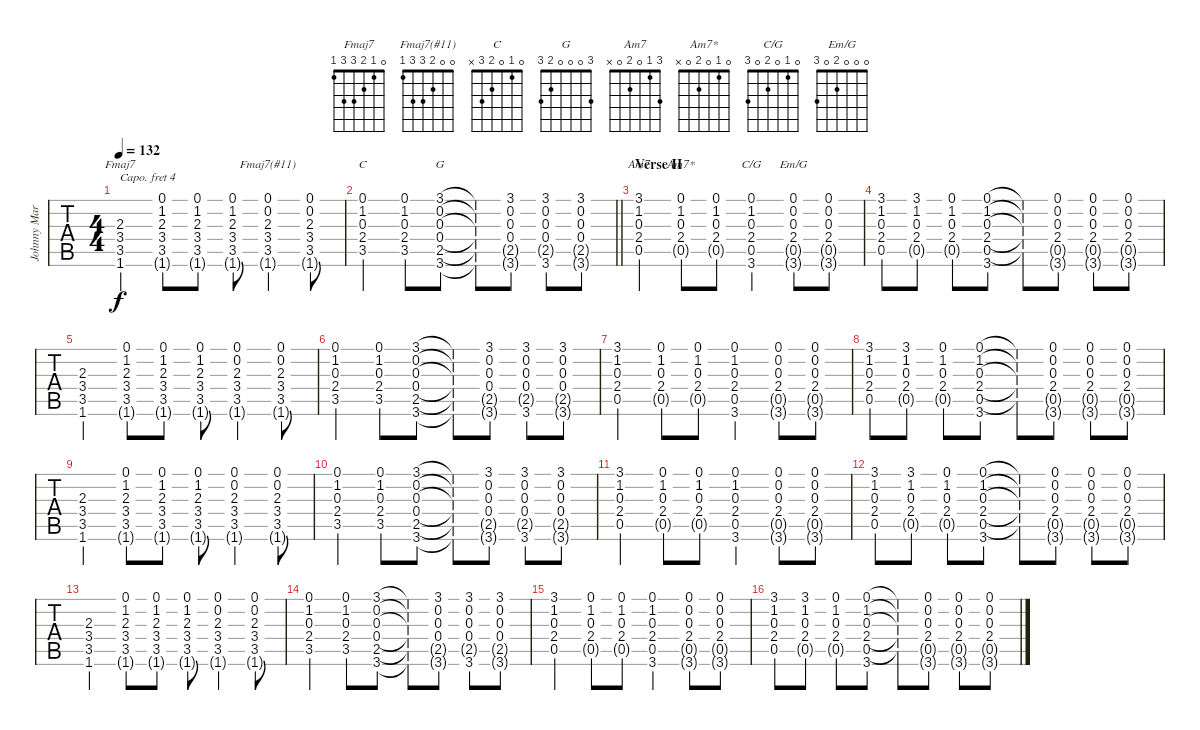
\track ("Johnny Marr's rhythm guitar" "Johnny Mar") {instrument electricguitarclean}
\staff {tabs}
\capo 4
\tuning (E4 B3 G3 D3 A2 E2) {hide}
\chord ("Fmaj7" 0 1 2 3 3 1)
\chord ("Fmaj7(#11)" 0 0 2 3 3 1)
\chord ("C" 0 1 0 2 3 x)
\chord ("G" 3 0 0 0 2 3)
\chord ("Am7" 3 1 0 2 0 x)
\chord ("Am7*" 0 1 0 2 0 x)
\chord ("C/G" 0 1 0 2 0 3)
\chord ("Em/G" 0 0 0 2 0 3)
\ts (4 4)
\tempo 132
\clef g2
\ks e
(2.3 3.4 3.5 1.6).4{ch "Fmaj7" dy f} (0.1 1.2 2.3 3.4 3.5 1.6{g}).8 (0.1 1.2 2.3 3.4 3.5 1.6{g}).8 (0.1 1.2 2.3 3.4 3.5 1.6{g}).8 (0.1 0.2 2.3 3.4 3.5 1.6{g}).4{ch "Fmaj7(#11)"} (0.1 0.2 2.3 3.4 3.5 1.6{g}).8 |
\barLineRight lightlight
(0.1 1.2 0.3 2.4 3.5).4{ch "C"} (0.1 1.2 0.3 2.4 3.5).8 (3.1 0.2 0.3 0.4 2.5 3.6).8{ch "G"} (3.1{t} 0.2{t} 0.3{t} 0.4{t} 2.5{t} 3.6{t}).8 (3.1 0.2 0.3 0.4 2.5{g} 3.6{g}).8 (3.1 0.2 0.3 0.4 2.5{g} 3.6).8 (3.1 0.2 0.3 0.4 2.5{g} 3.6{g}).8 |
\section ("" "Verse II")
(3.1 1.2 0.3 2.4 0.5).4{ch "Am7"} (0.1 1.2 0.3 2.4 0.5{g}).8{ch "Am7*"} (0.1 1.2 0.3 2.4 0.5{g}).8 (0.1 1.2 0.3 2.4 0.5 3.6).4{ch "C/G"} (0.1 0.2 0.3 2.4 0.5{g} 3.6{g}).8{ch "Em/G"} (0.1 0.2 0.3 2.4 0.5{g} 3.6{g}).8 |
(3.1 1.2 0.3 2.4 0.5).8 (3.1 1.2 0.3 2.4 0.5{g}).8 (0.1 1.2 0.3 2.4 0.5{g}).8 (0.1 1.2 0.3 2.4 0.5 3.6).8 (0.1{t} 1.2{t} 0.3{t} 2.4{t} 0.5{t}).8 (0.1 0.2 0.3 2.4 0.5{g} 3.6{g}).8 (0.1 0.2 0.3 2.4 0.5{g} 3.6{g}).8 (0.1 0.2 0.3 2.4 0.5{g} 3.6{g}).8 |
(2.3 3.4 3.5 1.6).4 (0.1 1.2 2.3 3.4 3.5 1.6{g}).8 (0.1 1.2 2.3 3.4 3.5 1.6{g}).8 (0.1 1.2 2.3 3.4 3.5 1.6{g}).8 (0.1 0.2 2.3 3.4 3.5 1.6{g}).4 (0.1 0.2 2.3 3.4 3.5 1.6{g}).8 |
(0.1 1.2 0.3 2.4 3.5).4 (0.1 1.2 0.3 2.4 3.5).8 (3.1 0.2 0.3 0.4 2.5 3.6).8 (3.1{t} 0.2{t} 0.3{t} 0.4{t} 2.5{t} 3.6{t}).8 (3.1 0.2 0.3 0.4 2.5{g} 3.6{g}).8 (3.1 0.2 0.3 0.4 2.5{g} 3.6).8 (3.1 0.2 0.3 0.4 2.5{g} 3.6{g}).8 |
(3.1 1.2 0.3 2.4 0.5).4 (0.1 1.2 0.3 2.4 0.5{g}).8 (0.1 1.2 0.3 2.4 0.5{g}).8 (0.1 1.2 0.3 2.4 0.5 3.6).4 (0.1 0.2 0.3 2.4 0.5{g} 3.6{g}).8 (0.1 0.2 0.3 2.4 0.5{g} 3.6{g}).8 |
(3.1 1.2 0.3 2.4 0.5).8 (3.1 1.2 0.3 2.4 0.5{g}).8 (0.1 1.2 0.3 2.4 0.5{g}).8 (0.1 1.2 0.3 2.4 0.5 3.6).8 (0.1{t} 1.2{t} 0.3{t} 2.4{t} 0.5{t}).8 (0.1 0.2 0.3 2.4 0.5{g} 3.6{g}).8 (0.1 0.2 0.3 2.4 0.5{g} 3.6{g}).8 (0.1 0.2 0.3 2.4 0.5{g} 3.6{g}).8 |
(2.3 3.4 3.5 1.6).4 (0.1 1.2 2.3 3.4 3.5 1.6{g}).8 (0.1 1.2 2.3 3.4 3.5 1.6{g}).8 (0.1 1.2 2.3 3.4 3.5 1.6{g}).8 (0.1 0.2 2.3 3.4 3.5 1.6{g}).4 (0.1 0.2 2.3 3.4 3.5 1.6{g}).8 |
(0.1 1.2 0.3 2.4 3.5).4 (0.1 1.2 0.3 2.4 3.5).8 (3.1 0.2 0.3 0.4 2.5 3.6).8 (3.1{t} 0.2{t} 0.3{t} 0.4{t} 2.5{t} 3.6{t}).8 (3.1 0.2 0.3 0.4 2.5{g} 3.6{g}).8 (3.1 0.2 0.3 0.4 2.5{g} 3.6).8 (3.1 0.2 0.3 0.4 2.5{g} 3.6{g}).8 |
(3.1 1.2 0.3 2.4 0.5).4 (0.1 1.2 0.3 2.4 0.5{g}).8 (0.1 1.2 0.3 2.4 0.5{g}).8 (0.1 1.2 0.3 2.4 0.5 3.6).4 (0.1 0.2 0.3 2.4 0.5{g} 3.6{g}).8 (0.1 0.2 0.3 2.4 0.5{g} 3.6{g}).8 |
(3.1 1.2 0.3 2.4 0.5).8 (3.1 1.2 0.3 2.4 0.5{g}).8 (0.1 1.2 0.3 2.4 0.5{g}).8 (0.1 1.2 0.3 2.4 0.5 3.6).8 (0.1{t} 1.2{t} 0.3{t} 2.4{t} 0.5{t}).8 (0.1 0.2 0.3 2.4 0.5{g} 3.6{g}).8 (0.1 0.2 0.3 2.4 0.5{g} 3.6{g}).8 (0.1 0.2 0.3 2.4 0.5{g} 3.6{g}).8 |
(2.3 3.4 3.5 1.6).4 (0.1 1.2 2.3 3.4 3.5 1.6{g}).8 (0.1 1.2 2.3 3.4 3.5 1.6{g}).8 (0.1 1.2 2.3 3.4 3.5 1.6{g}).8 (0.1 0.2 2.3 3.4 3.5 1.6{g}).4 (0.1 0.2 2.3 3.4 3.5 1.6{g}).8 |
(0.1 1.2 0.3 2.4 3.5).4 (0.1 1.2 0.3 2.4 3.5).8 (3.1 0.2 0.3 0.4 2.5 3.6).8 (3.1{t} 0.2{t} 0.3{t} 0.4{t} 2.5{t} 3.6{t}).8 (3.1 0.2 0.3 0.4 2.5{g} 3.6{g}).8 (3.1 0.2 0.3 0.4 2.5{g} 3.6).8 (3.1 0.2 0.3 0.4 2.5{g} 3.6{g}).8 |
(3.1 1.2 0.3 2.4 0.5).4 (0.1 1.2 0.3 2.4 0.5{g}).8 (0.1 1.2 0.3 2.4 0.5{g}).8 (0.1 1.2 0.3 2.4 0.5 3.6).4 (0.1 0.2 0.3 2.4 0.5{g} 3.6{g}).8 (0.1 0.2 0.3 2.4 0.5{g} 3.6{g}).8 |
(3.1 1.2 0.3 2.4 0.5).8 (3.1 1.2 0.3 2.4 0.5{g}).8 (0.1 1.2 0.3 2.4 0.5{g}).8 (0.1 1.2 0.3 2.4 0.5 3.6).8 (0.1{t} 1.2{t} 0.3{t} 2.4{t} 0.5{t}).8 (0.1 0.2 0.3 2.4 0.5{g} 3.6{g}).8 (0.1 0.2 0.3 2.4 0.5{g} 3.6{g}).8 (0.1 0.2 0.3 2.4 0.5{g} 3.6{g}).8
